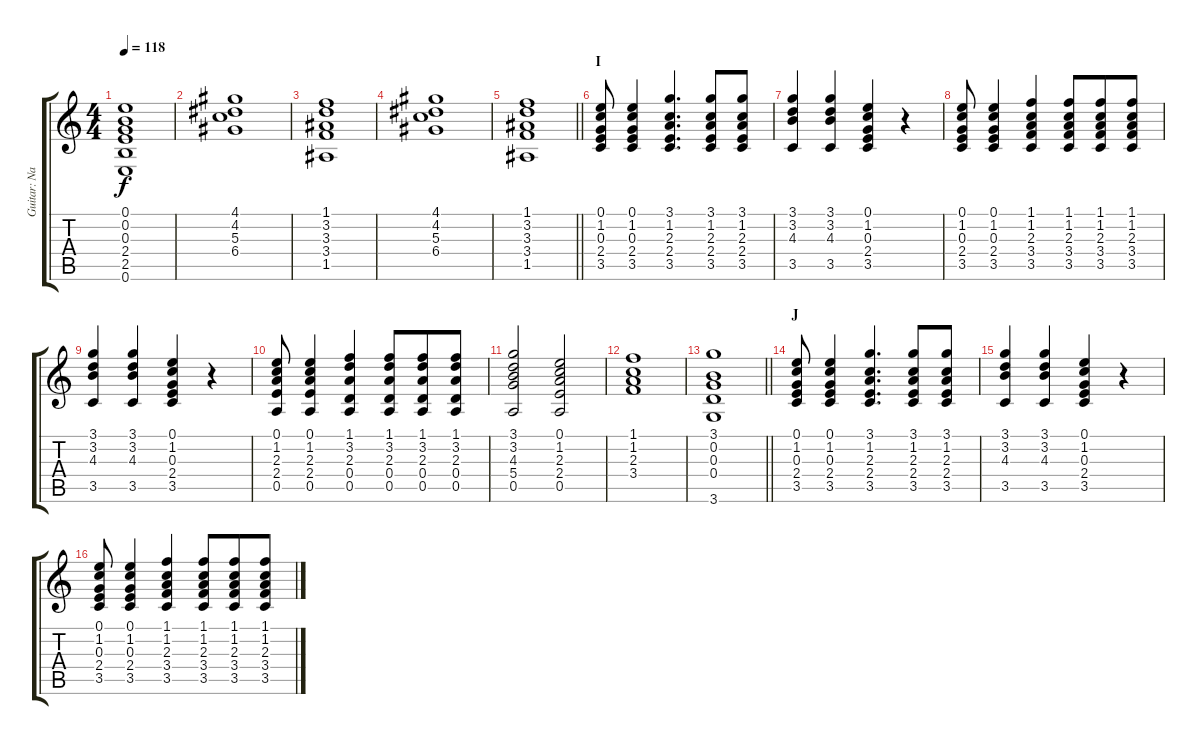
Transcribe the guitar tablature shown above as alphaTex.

\track ("Guitar: Nancy" "Guitar: Na") {instrument electricguitarclean}
\staff {score tabs}
\tuning (E4 B3 G3 D3 A2 E2) {hide}
\ts (4 4)
\tempo 118
\clef g2
\ks c
(0.1 0.2 0.3 2.4 2.5 0.6).1{dy f} |
(4.1 4.2 5.3 6.4).1 |
(1.1 3.2 3.3 3.4 1.5).1 |
(4.1 4.2 5.3 6.4).1 |
\barLineRight lightlight
(1.1 3.2 3.3 3.4 1.5).1 |
\section ("" "I")
(0.1 1.2 0.3 2.4 3.5).8 (0.1 1.2 0.3 2.4 3.5).4 (3.1 1.2 2.3 2.4 3.5).4{d} (3.1 1.2 2.3 2.4 3.5).8 (3.1 1.2 2.3 2.4 3.5).8 |
(3.1 3.2 4.3 3.5).4 (3.1 3.2 4.3 3.5).4 (0.1 1.2 0.3 2.4 3.5).4 r.4 |
(0.1 1.2 0.3 2.4 3.5).8 (0.1 1.2 0.3 2.4 3.5).4 (1.1 1.2 2.3 3.4 3.5).4 (1.1 1.2 2.3 3.4 3.5).8{beam merge} (1.1 1.2 2.3 3.4 3.5).8 (1.1 1.2 2.3 3.4 3.5).8 |
(3.1 3.2 4.3 3.5).4 (3.1 3.2 4.3 3.5).4 (0.1 1.2 0.3 2.4 3.5).4 r.4 |
(0.1 1.2 2.3 2.4 0.5).8 (0.1 1.2 2.3 2.4 0.5).4 (1.1 3.2 2.3 0.4 0.5).4 (1.1 3.2 2.3 0.4 0.5).8{beam merge} (1.1 3.2 2.3 0.4 0.5).8 (1.1 3.2 2.3 0.4 0.5).8 |
(3.1 3.2 4.3 5.4 0.5).2 (0.1 1.2 2.3 2.4 0.5).2 |
(1.1 1.2 2.3 3.4).1 |
\barLineRight lightlight
(3.1 0.2 0.3 0.4 3.6).1 |
\section ("" "J")
(0.1 1.2 0.3 2.4 3.5).8 (0.1 1.2 0.3 2.4 3.5).4 (3.1 1.2 2.3 2.4 3.5).4{d} (3.1 1.2 2.3 2.4 3.5).8 (3.1 1.2 2.3 2.4 3.5).8 |
(3.1 3.2 4.3 3.5).4 (3.1 3.2 4.3 3.5).4 (0.1 1.2 0.3 2.4 3.5).4 r.4 |
(0.1 1.2 0.3 2.4 3.5).8 (0.1 1.2 0.3 2.4 3.5).4 (1.1 1.2 2.3 3.4 3.5).4 (1.1 1.2 2.3 3.4 3.5).8{beam merge} (1.1 1.2 2.3 3.4 3.5).8 (1.1 1.2 2.3 3.4 3.5).8
